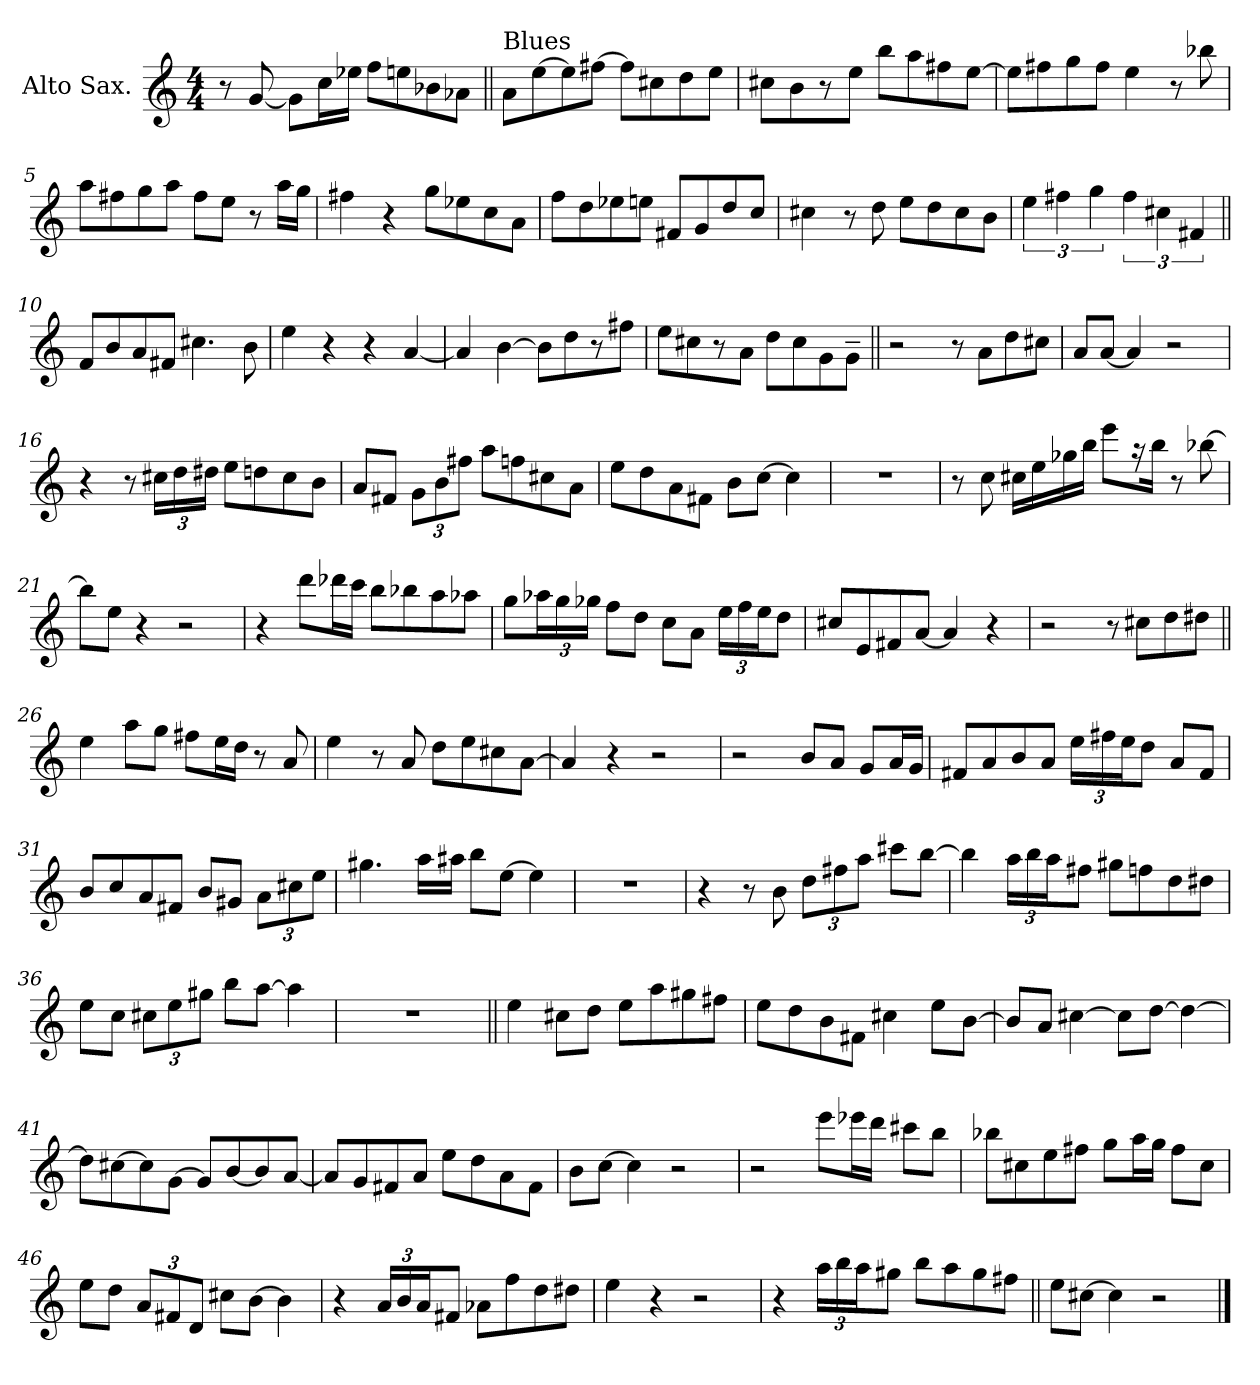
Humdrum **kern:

**kern
*part1
*staff1
*I"Alto Sax.
*I'Sax
*clefG2
*ITrd5c9
*k[b-e-a-]
*E-:
*M4/4
*MM180
=1
8r
[8B-/
8B-\L]
16e-\L
16g-X\JJ
8a-\L
8gn\
8d-X\
8c-X\J
=2||
!LO:TX:a:t=Blues
8c\L
[8g\
8g\]
[8an\J
8a\L]
8en\
8f\
8g\J
=3
8en\L
8d\
8r
8g\J
8dd\L
8cc\
8an\
[8g\J
=4
8g\L]
8an\
8b-\
8a\J
4g\
8r
8dd-X\
=5
8cc\L
8an\
8b-\
8cc\J
8a\L
8g\J
8r
16cc\LL
16b-\JJ
!!LO:LB:g=z
=6
4an\
4r
8b-\L
8g-X\
8e-\
8c\J
=7
8a-\L
8f\
8g-X\
8gn\J
8An/L
8B-/
8f/
8e-/J
=8
4en\
8r
8f\
8g\L
8f\
8e\
8d\J
=9
6g\
6an\
6b-\
6a\
6en\
6An/
!!LO:LB:g=z
=10||
8A-i/L
8d/
8c/
8An/J
4.en\
8d\
=11
4g\
4r
4r
[4c/
=12
4c/]
[4d\
8d\L]
8f\
8r
8an\J
=13
8g\L
8en\
8r
8c\J
8f\L
8e\
8B-\
8B-~>\J
!!LO:LB:g=z
=14||
2r
8r
8c\L
8f\
8en\J
=15
8c/L
[8c/J
4c/]
2r
=16
4r
8r
24en\LL
24f\
24f#X\JJ
8g\L
8fn\
8e\
8d\J
=17
8c/L
8An/J
12B-\L
12d\
12an\J
8cc\L
8a-X\
8en\
8c\J
!!LO:LB:g=z
=18
8g\L
8f\
8c\
8An\J
8d\L
[8e-\J
4e-\]
=19
1r
=20
8r
8e-\
16en\LL
16g\
16b--X\
16dd\JJ
8gg\L
16r
16dd\Jk
8r
[8dd-X\
=21
8dd-\L]
8g\J
4r
2r
!!LO:LB:g=z
=22
4r
8ff\L
16ff-X\L
16ee-\JJ
8dd\L
8dd-X\
8cc\
8cc-X\J
=23
8b-\L
24cc-X\L
24b-\
24b--X\JJ
8a-\L
8f\J
8e-\L
8c\J
24g\LL
24a-\
24g\J
8f\J
=24
8en/L
8G/
8An/
[8c/J
4c/]
4r
=25
2r
8r
8en\L
8f\
8f#X\J
!!LO:LB:g=z
=26||
4g\
8cc\L
8b-\J
8an\L
16g\L
16f\JJ
8r
8c/
=27
4g\
8r
8c/
8f\L
8g\
8en\
[8c\J
=28
4c/]
4r
2r
=29
2r
8d/L
8c/J
8B-/L
16c/L
16B-/JJ
!!LO:LB:g=z
=30
8An/L
8c/
8d/
8c/J
24g\LL
24an\
24g\J
8f\J
8c/L
8A/J
=31
8d/L
8e-/
8c/
8An/J
8d/L
8Bn/J
12c\L
12en\
12g\J
=32
4.bn>\
16cc\LL
16cc#X\JJ
8dd\L
[8g\J
4g\]
=33
1r
!!LO:PB:g=z
=34
4r
8r
8d\
12f\L
12an\
12cc\J
8een\L
[8dd\J
=35
4dd\]
24cc\LL
24dd\
24cc\J
8an\J
8bn\L
8a-X\
8f\
8f#X\J
=36
8g\L
8e-\J
12en\L
12g\
12bn\J
8dd\L
[8cc\J
4cc\]
=37
*^
1r	2ryy
.	2ryy
*v	*v
!!LO:LB:g=z
=38||
4g\
8en\L
8f\J
8g\L
8cc\
8bn\
8an\J
=39
8g\L
8f\
8d\
8An\J
4en\
8g\L
[8d\J
=40
8d/L]
8c/J
[4en\
8e\L]
[8f\J
4f\_
=41
8f\L]
[8en\
8e\]
[8B-\J
8B-/L]
[8d/
8d/]
[8c/J
!!LO:LB:g=z
=42
8c/L]
8B-/
8An/
8c/J
8g\L
8f\
8c\
8A\J
=43
8d\L
[8e-\J
4e-\]
2r
=44
2r
8gg\L
16gg-X\L
16ff\JJ
8een\L
8dd\J
=45
8dd-X\L
8en\
8g\
8an\J
8b-\L
16cc\L
16b-\JJ
8a\L
8e\J
!!LO:LB:g=z
=46
8g\L
8f\J
12c/L
12An/
12F/J
8en\L
[8d\J
4d\]
=47
4r
24c/LL
24d/
24c/J
8An/J
8c-X\L
8a-\
8f\
8f#X\J
=48
4g\
4r
2r
!!LO:LB:g=z
=49
4r
24cc\LL
24dd\
24cc\J
8bn\J
8dd\L
8cc\
8b\
8an\J
=50||
8g\L
[8en\J
4e\]
2r
==
*-
